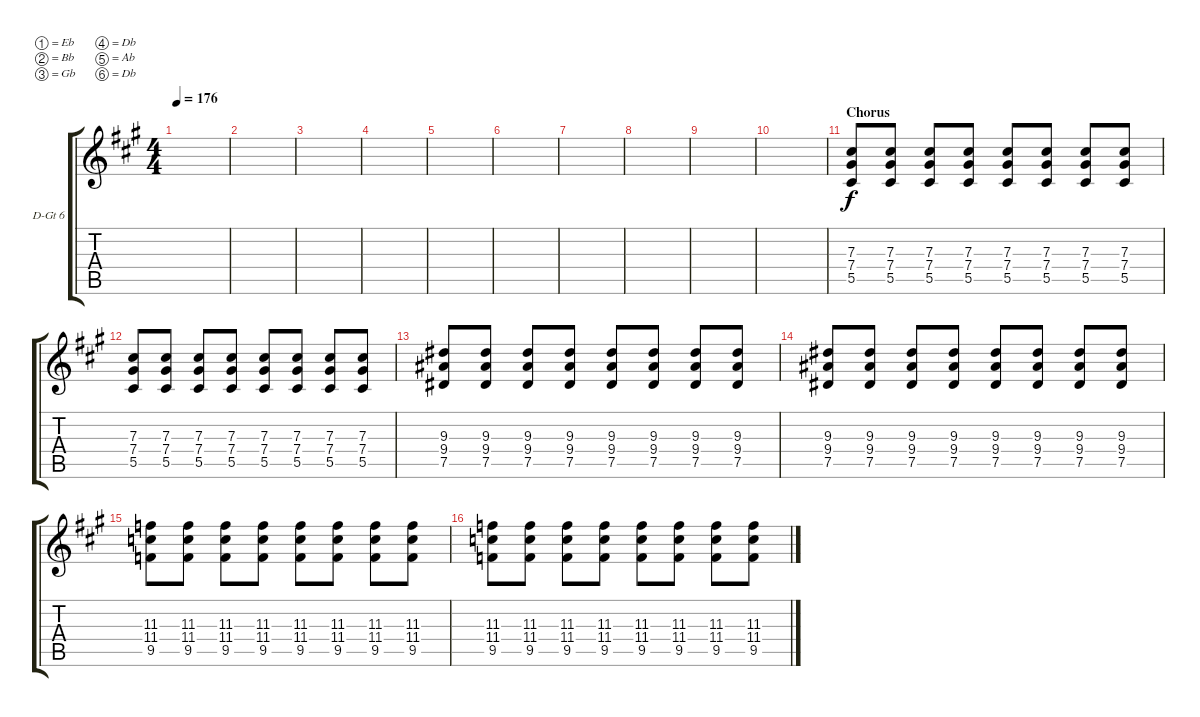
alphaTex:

\defaultSystemsLayout 4
\bracketExtendMode groupsimilarinstruments
\firstSystemTrackNameOrientation horizontal
\otherSystemsTrackNameOrientation horizontal
\track ("Distiortion Guitar 6" "D-Gt 6") {instrument distortionguitar}
\staff {score tabs}
\tuning (Eb4 Bb3 Gb3 Db3 Ab2 Db2)
\ts (4 4)
\tempo 176
\clef g2
\ks a
|
|
|
|
|
|
|
|
|
|
\section ("" "Chorus")
(5.5 7.4 7.3).8 (5.5 7.4 7.3).8 (5.5 7.4 7.3).8 (5.5 7.4 7.3).8 (5.5 7.4 7.3).8 (5.5 7.4 7.3).8 (5.5 7.4 7.3).8 (5.5 7.4 7.3).8 |
(5.5 7.4 7.3).8 (5.5 7.4 7.3).8 (5.5 7.4 7.3).8 (5.5 7.4 7.3).8 (5.5 7.4 7.3).8 (5.5 7.4 7.3).8 (5.5 7.4 7.3).8 (5.5 7.4 7.3).8 |
(7.5 9.4 9.3).8 (7.5 9.4 9.3).8 (7.5 9.4 9.3).8 (7.5 9.4 9.3).8 (7.5 9.4 9.3).8 (7.5 9.4 9.3).8 (7.5 9.4 9.3).8 (7.5 9.4 9.3).8 |
(7.5 9.4 9.3).8 (7.5 9.4 9.3).8 (7.5 9.4 9.3).8 (7.5 9.4 9.3).8 (7.5 9.4 9.3).8 (7.5 9.4 9.3).8 (7.5 9.4 9.3).8 (7.5 9.4 9.3).8 |
(9.5 11.4 11.3).8 (9.5 11.4 11.3).8 (9.5 11.4 11.3).8 (9.5 11.4 11.3).8 (9.5 11.4 11.3).8 (9.5 11.4 11.3).8 (9.5 11.4 11.3).8 (9.5 11.4 11.3).8 |
(9.5 11.4 11.3).8 (9.5 11.4 11.3).8 (9.5 11.4 11.3).8 (9.5 11.4 11.3).8 (9.5 11.4 11.3).8 (9.5 11.4 11.3).8 (9.5 11.4 11.3).8 (9.5 11.4 11.3).8
